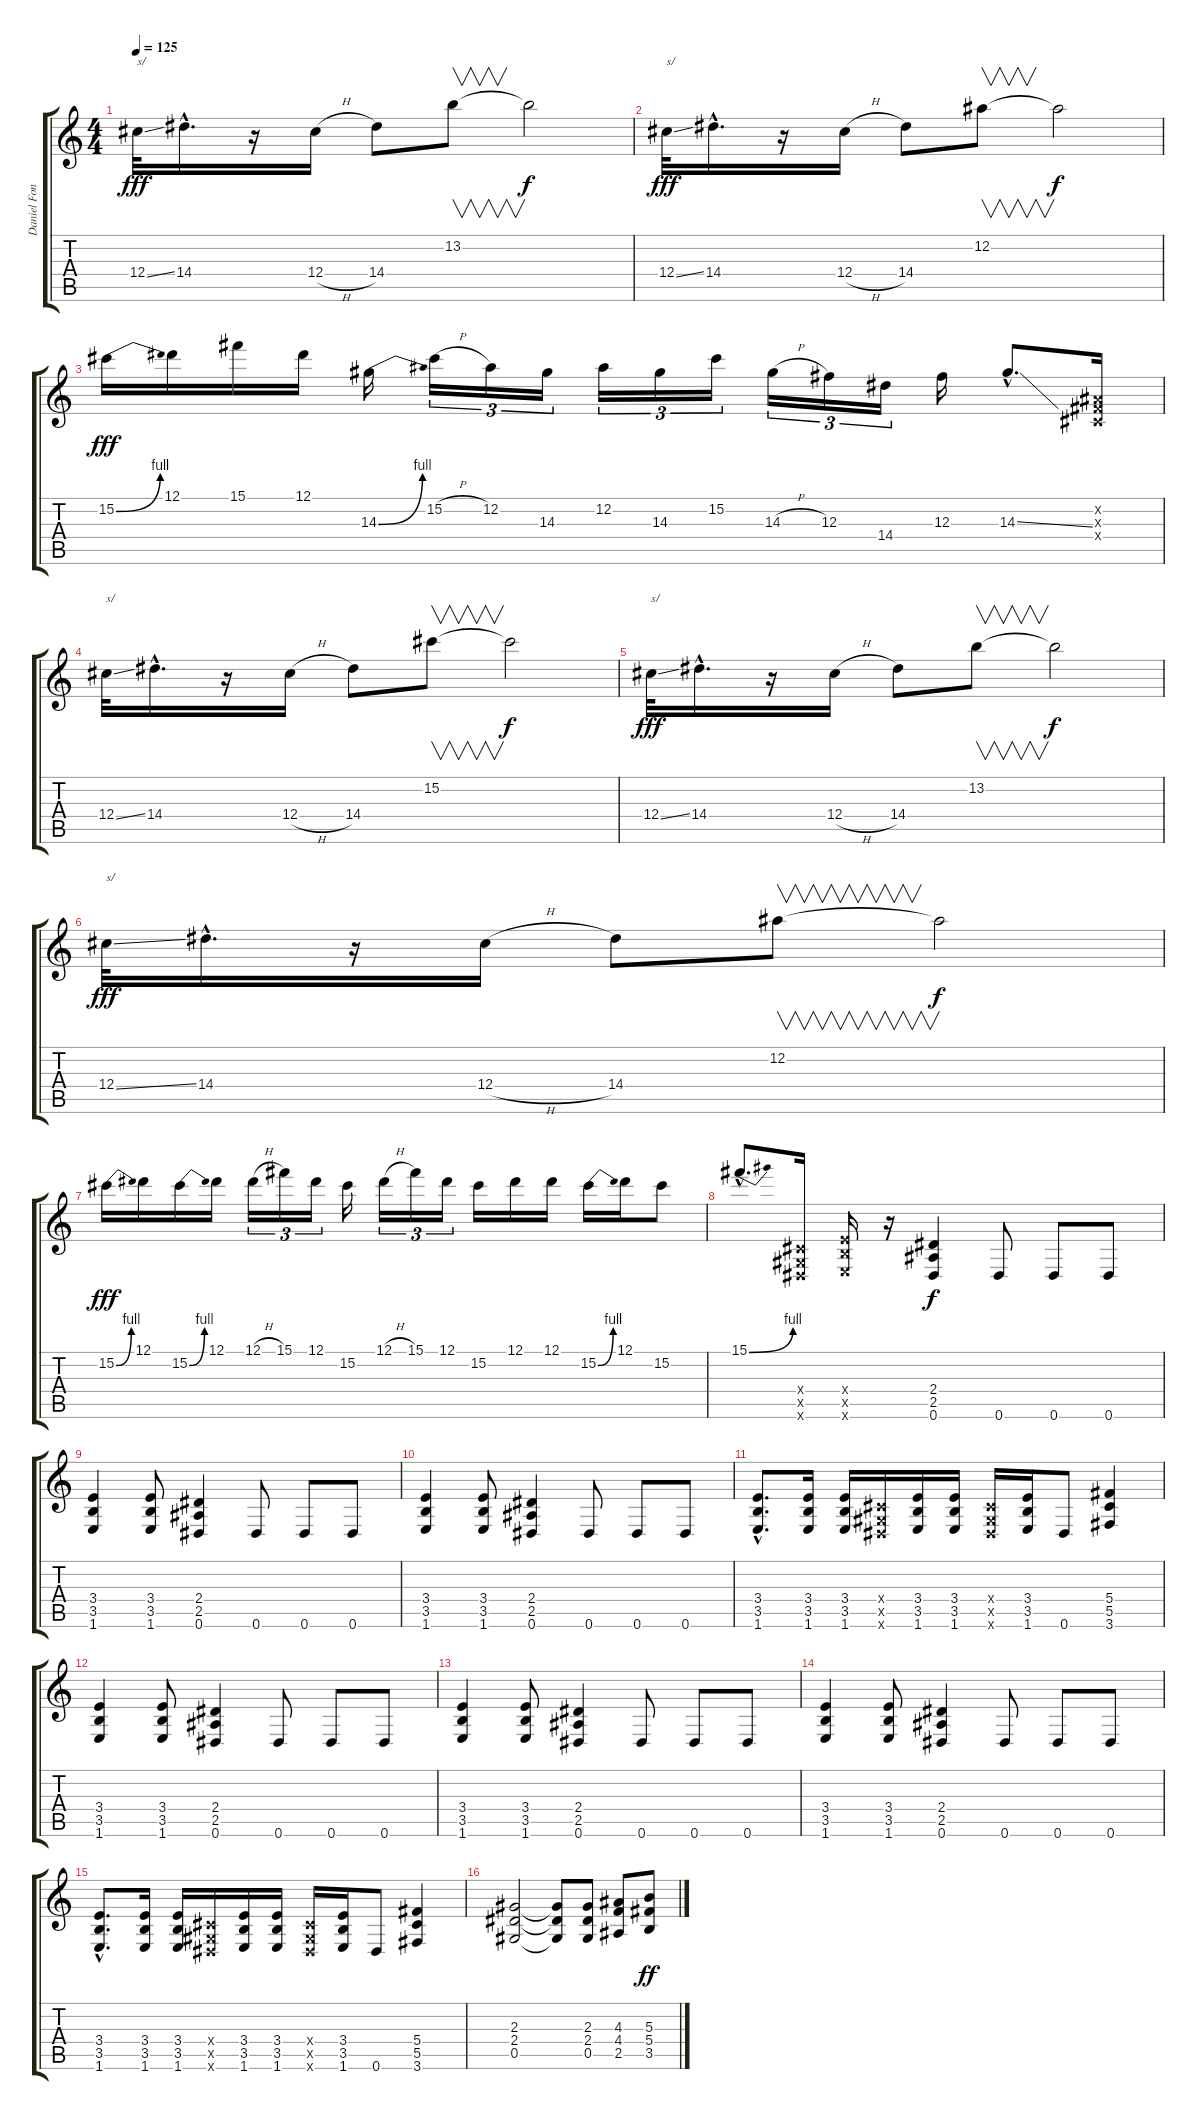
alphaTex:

\track ("Daniel Fonseca" "Daniel Fon") {instrument distortionguitar}
\staff {score tabs}
\tuning (Eb4 Bb3 Gb3 Db3 Ab2 Eb2) {hide}
\ts (4 4)
\tempo 125
\clef g2
\ks c
12.4{ss}.32{txt "s/" dy fff} 14.4{hac}.16{d} r.16 12.4{h}.16 14.4.8 13.2.8{v} 13.2{t}.2{dy f} |
12.4{ss}.32{txt "s/" dy fff} 14.4{hac}.16{d} r.16 12.4{h}.16 14.4.8 12.2.8{v} 12.2{t}.2{dy f} |
15.2{be (bend 0 0 60 4)}.16{dy fff} 12.1.16 15.1.16 12.1.16 14.3{be (bend 0 0 60 4)}.16 15.2{h}.16{tu (3 2)} 12.2.16{tu (3 2)} 14.3.16{tu (3 2)} 12.2.16{tu (3 2)} 14.3.16{tu (3 2)} 15.2.16{tu (3 2)} 14.3{h}.16{tu (3 2)} 12.3.16{tu (3 2)} 14.4.16{tu (3 2)} 12.3.16 14.3{ss hac}.8{d} (0.2{x} 0.3{x} 0.4{x}).16 |
12.4{ss}.32{txt "s/"} 14.4{hac}.16{d} r.16 12.4{h}.16 14.4.8 15.2.8{v} 15.2{t}.2{dy f} |
12.4{ss}.32{txt "s/" dy fff} 14.4{hac}.16{d} r.16 12.4{h}.16 14.4.8 13.2.8{v} 13.2{t}.2{dy f} |
12.4{ss}.32{txt "s/" dy fff} 14.4{hac}.16{d} r.16 12.4{h}.16 14.4.8 12.2.8{v} 12.2{t}.2{dy f} |
15.2{be (bend 0 0 60 4)}.16{dy fff} 12.1.16 15.2{be (bend 0 0 60 4)}.16 12.1.16 12.1{h}.16{tu (3 2)} 15.1.16{tu (3 2)} 12.1.16{tu (3 2)} 15.2.16 12.1{h}.16{tu (3 2)} 15.1.16{tu (3 2)} 12.1.16{tu (3 2)} 15.2.16 12.1.16 12.1.16 15.2{be (bend 0 0 60 4)}.16 12.1.16 15.2.8 |
15.1{be (bend 0 0 60 4) hac}.8{d} (0.4{x} 0.5{x} 0.6{x}).16 (3.4{x} 3.5{x} 1.6{x}).16 r.16 (2.4 2.5 0.6).4{dy f balance 12} 0.6.8 0.6.8 0.6.8 |
(3.4 3.5 1.6).4 (3.4 3.5 1.6).8 (2.4 2.5 0.6).4 0.6.8 0.6.8 0.6.8 |
(3.4 3.5 1.6).4 (3.4 3.5 1.6).8 (2.4 2.5 0.6).4 0.6.8 0.6.8 0.6.8 |
(3.4{hac} 3.5{hac} 1.6{hac}).8{d} (3.4 3.5 1.6).16 (3.4 3.5 1.6).16 (0.4{x} 0.5{x} 0.6{x}).16 (3.4 3.5 1.6).16 (3.4 3.5 1.6).16 (0.4{x} 0.5{x} 0.6{x}).16 (3.4 3.5 1.6).16 0.6.8 (5.4 5.5 3.6).4 |
(3.4 3.5 1.6).4 (3.4 3.5 1.6).8 (2.4 2.5 0.6).4 0.6.8 0.6.8 0.6.8 |
(3.4 3.5 1.6).4 (3.4 3.5 1.6).8 (2.4 2.5 0.6).4 0.6.8 0.6.8 0.6.8 |
(3.4 3.5 1.6).4 (3.4 3.5 1.6).8 (2.4 2.5 0.6).4 0.6.8 0.6.8 0.6.8 |
(3.4{hac} 3.5{hac} 1.6{hac}).8{d} (3.4 3.5 1.6).16 (3.4 3.5 1.6).16 (0.4{x} 0.5{x} 0.6{x}).16 (3.4 3.5 1.6).16 (3.4 3.5 1.6).16 (0.4{x} 0.5{x} 0.6{x}).16 (3.4 3.5 1.6).16 0.6.8 (5.4 5.5 3.6).4 |
(2.3 2.4 0.5).2 (2.3{t} 2.4{t} 0.5{t}).8 (2.3 2.4 0.5).8 (4.3 4.4 2.5).8 (5.3 5.4 3.5).8{dy ff}
